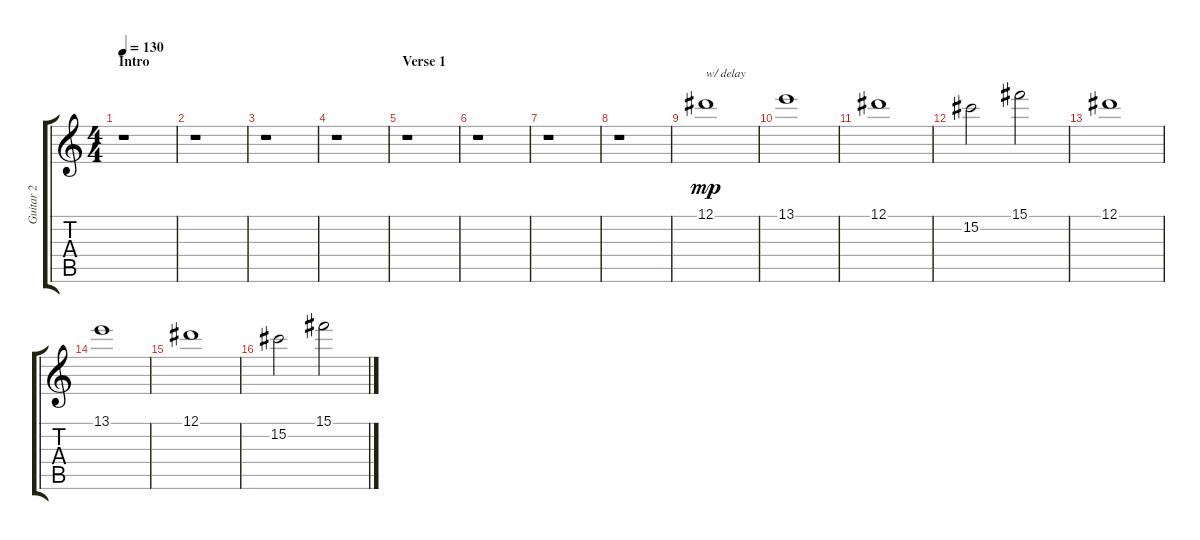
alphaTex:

\track ("Guitar 2" "Guitar 2") {instrument distortionguitar}
\staff {score tabs}
\tuning (Eb4 Bb3 Gb3 Db3 Ab2 Eb2) {hide}
\ts (4 4)
\section ("" "Intro")
\tempo 130
\clef g2
\ks c
r.1{dy mp instrument distortionguitar} |
r.1 |
r.1 |
r.1 |
\section ("" "Verse 1")
r.1 |
r.1 |
r.1 |
r.1 |
12.1.1{txt "w/ delay"} |
13.1.1 |
12.1.1 |
15.2.2 15.1.2 |
12.1.1 |
13.1.1 |
12.1.1 |
15.2.2 15.1.2
